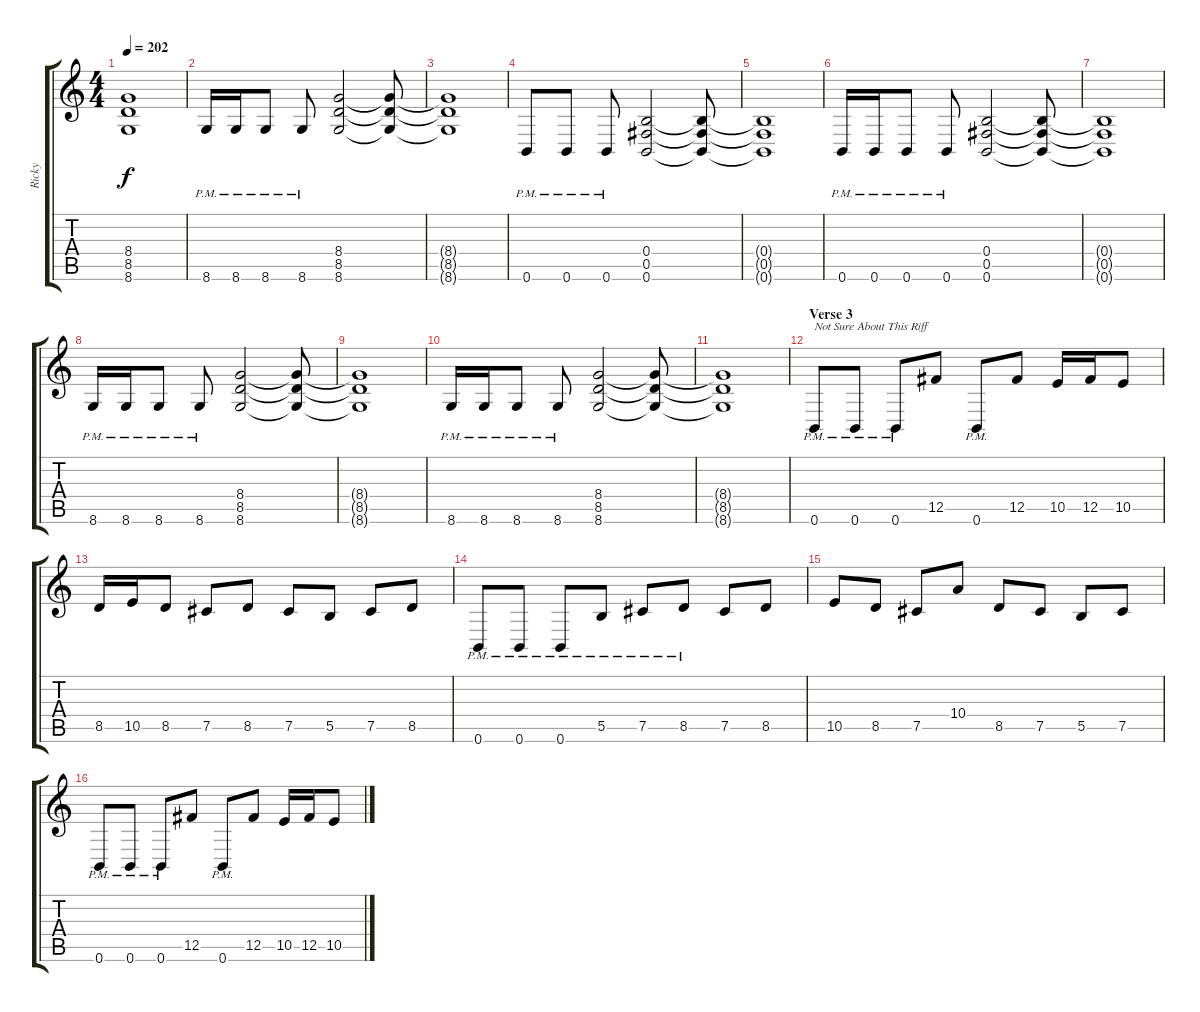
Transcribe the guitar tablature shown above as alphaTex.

\track ("Ricky " "Ricky ") {instrument distortionguitar}
\staff {score tabs}
\tuning (Db4 Ab3 E3 B2 Gb2 B1) {hide}
\ts (4 4)
\tempo 202
\clef g2
\ks c
(8.4{t} 8.5{t} 8.6{t}).1{dy f} |
8.6{pm}.16 8.6{pm}.16 8.6{pm}.8 8.6{pm}.8 (8.4 8.5 8.6).2 (8.4{t} 8.5{t} 8.6{t}).8 |
(8.4{t} 8.5{t} 8.6{t}).1 |
0.6{pm}.8 0.6{pm}.8 0.6{pm}.8 (0.4 0.5 0.6).2 (0.4{t} 0.5{t} 0.6{t}).8 |
(0.4{t} 0.5{t} 0.6{t}).1 |
0.6{pm}.16 0.6{pm}.16 0.6{pm}.8 0.6{pm}.8 (0.4 0.5 0.6).2 (0.4{t} 0.5{t} 0.6{t}).8 |
(0.4{t} 0.5{t} 0.6{t}).1 |
8.6{pm}.16 8.6{pm}.16 8.6{pm}.8 8.6{pm}.8 (8.4 8.5 8.6).2 (8.4{t} 8.5{t} 8.6{t}).8 |
(8.4{t} 8.5{t} 8.6{t}).1 |
8.6{pm}.16 8.6{pm}.16 8.6{pm}.8 8.6{pm}.8 (8.4 8.5 8.6).2 (8.4{t} 8.5{t} 8.6{t}).8 |
(8.4{t} 8.5{t} 8.6{t}).1 |
\section ("" "Verse 3")
0.6{pm}.8{txt "Not Sure About This Riff"} 0.6{pm}.8 0.6{pm}.8 12.5.8 0.6{pm}.8 12.5.8 10.5.16 12.5.16 10.5.8 |
8.5.16 10.5.16 8.5.8 7.5.8 8.5.8 7.5.8 5.5.8 7.5.8 8.5.8 |
0.6{pm}.8 0.6{pm}.8 0.6{pm}.8 5.5{pm}.8 7.5{pm}.8 8.5{pm}.8 7.5.8 8.5.8 |
10.5.8 8.5.8 7.5.8 10.4.8 8.5.8 7.5.8 5.5.8 7.5.8 |
0.6{pm}.8 0.6{pm}.8 0.6{pm}.8 12.5.8 0.6{pm}.8 12.5.8 10.5.16 12.5.16 10.5.8
